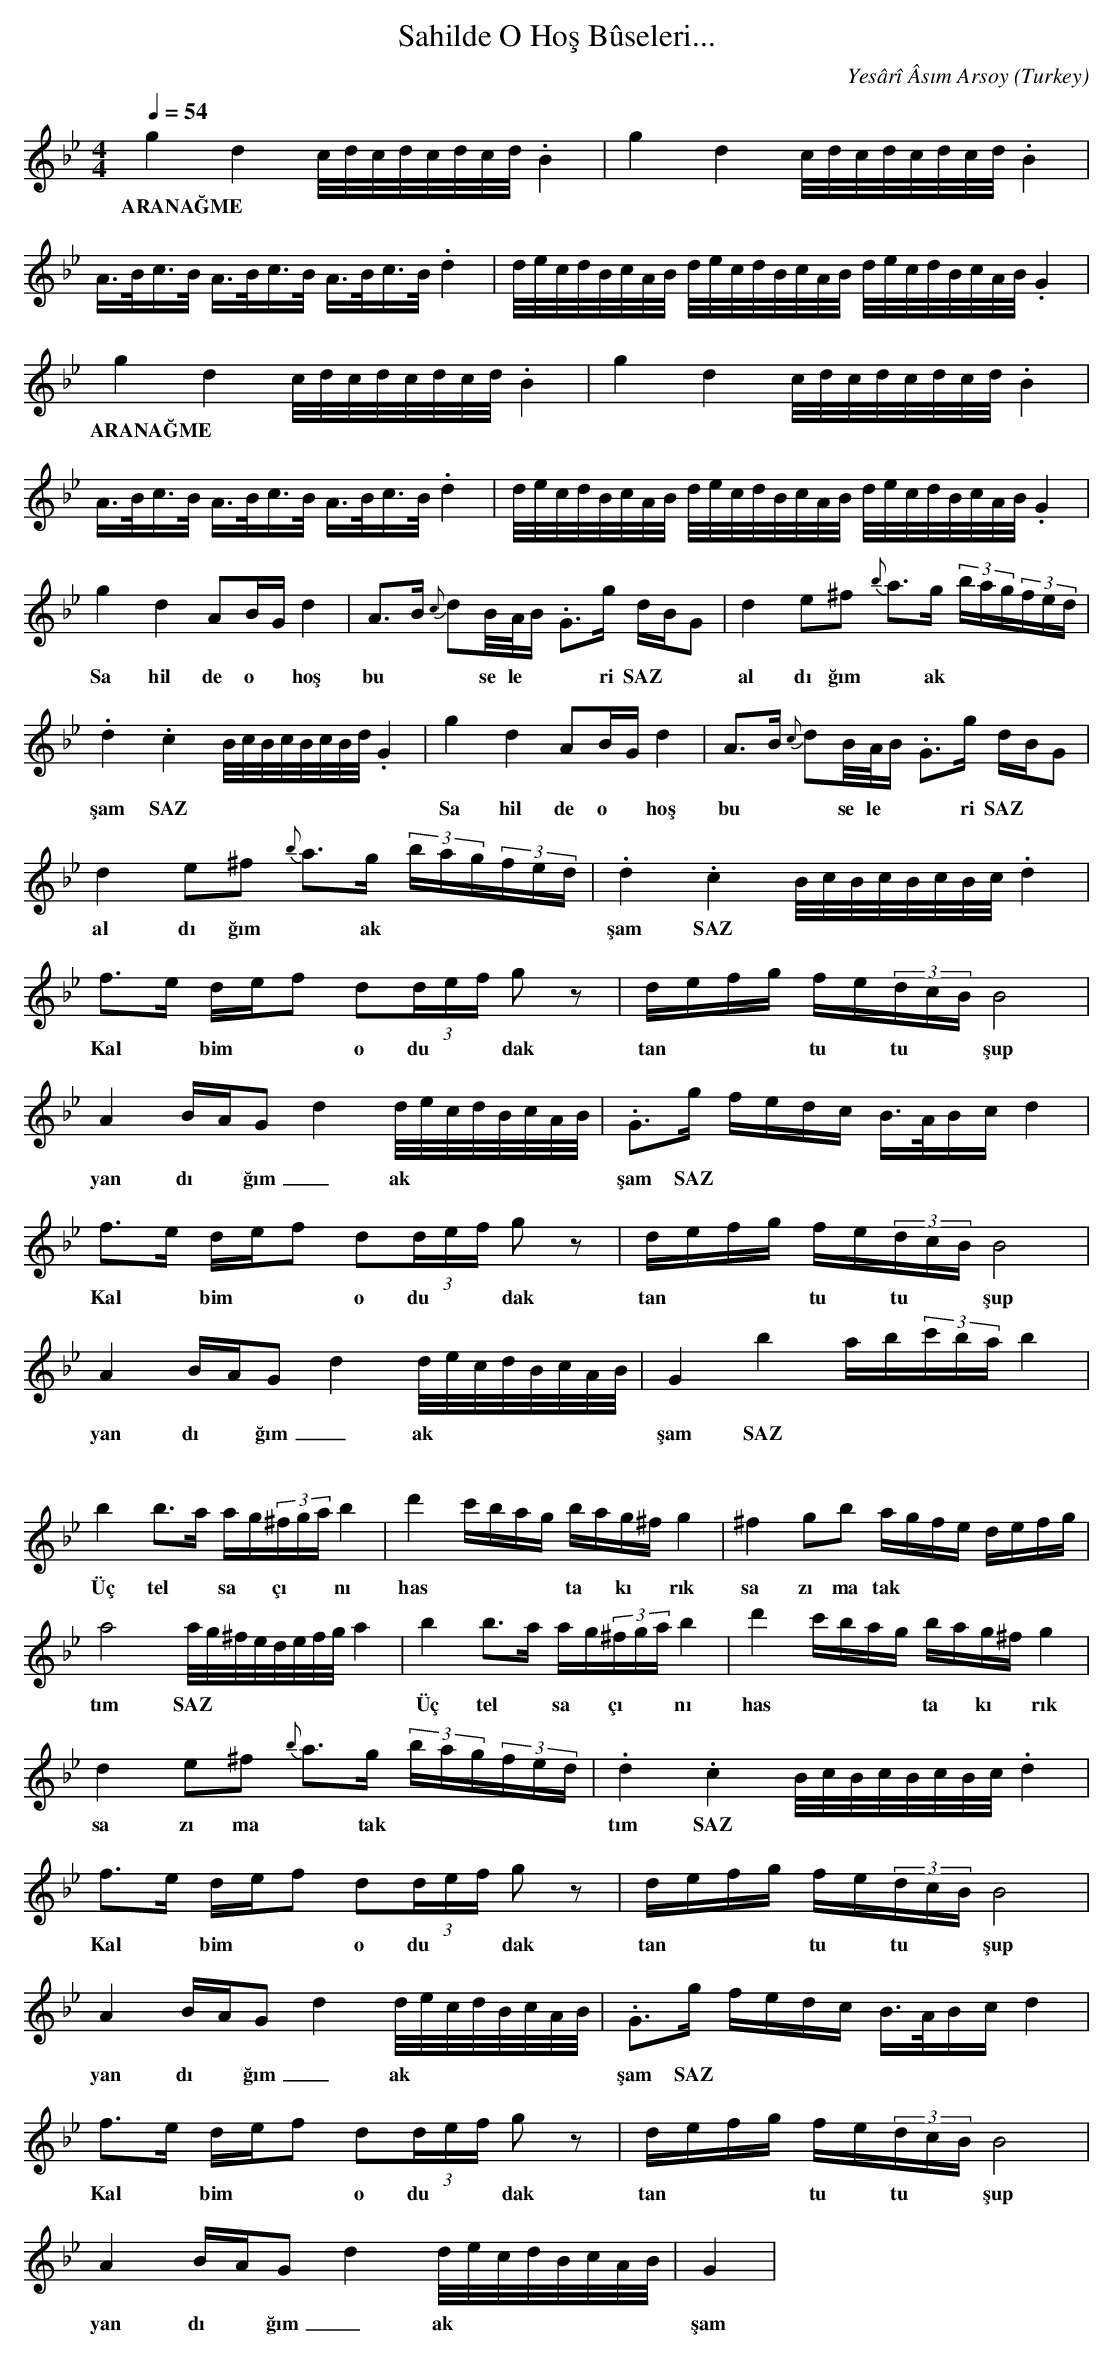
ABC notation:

X:1
T: Sahilde O Hoş Bûseleri...
C: Yesârî Âsım Arsoy
O: Turkey
M: 4/4
L: 1/16
K: C _B _e
Q: 1/4=54
g4 d4 c/d/c/d/c/d/c/d/ .B4  | g4 d4 c/d/c/d/c/d/c/d/ .B4  |
w:  ARANAĞME  |   |
A3/2B/c3/2B/ A3/2B/c3/2B/ A3/2B/c3/2B/ .d4  | \
w:   |
d/e/c/d/B/c/A/B/ d/e/c/d/B/c/A/B/ d/e/c/d/B/c/A/B/ .G4  |
w:   |
g4 d4 c/d/c/d/c/d/c/d/ .B4  | g4 d4 c/d/c/d/c/d/c/d/ .B4  |
w:  ARANAĞME  |   |
A3/2B/c3/2B/ A3/2B/c3/2B/ A3/2B/c3/2B/ .d4  | \
w:   |
d/e/c/d/B/c/A/B/ d/e/c/d/B/c/A/B/ d/e/c/d/B/c/A/B/ .G4  |
w:   |
g4 d4 A2BG d4  | A3B {c}d2B/A/B .G3g dBG2  | \
w:  Sa hil de  o  *  hoş   |  bu *  *  se le *  *  ri  SAZ  |
d4 e2^f2 {b}a3g (3bag(3fed  |
w:  al dı ğım  *  ak  |
.d4 .c4 B/c/B/c/B/c/B/d/ .G4  | g4 d4 A2BG d4  | \
w:  şam   SAZ  |  Sa hil de  o  *  hoş   |
A3B {c}d2B/A/B .G3g dBG2  |
w:  bu *  *  se le *  *  ri  SAZ  |
d4 e2^f2 {b}a3g (3bag(3fed  | .d4 .c4 B/c/B/c/B/c/B/c/ .d4  |
w:  al dı ğım  *  ak  |  şam   SAZ  |
f3e def2 d2(3def g2z2  | defg fe(3dcB B8  |
w:  Kal *  bim  *  *  o  du *  *  dak  |  tan  *  *  *  tu *  tu *  *  şup   |
A4 BAG2 d4 d/e/c/d/B/c/A/B/  | .G3g fedc B3/2A/Bc d4  |
w:  yan dı *  ğım_ ak  |  şam   SAZ  |
f3e def2 d2(3def g2z2  | defg fe(3dcB B8  |
w:  Kal *  bim  *  *  o  du *  *  dak  |  tan  *  *  *  tu *  tu *  *  şup   |
A4 BAG2 d4 d/e/c/d/B/c/A/B/  | G4 b4 ab(3c'ba b4  |
w:  yan dı *  ğım_ ak  |  şam   SAZ  |
b4 b3a ag(3^fga b4  | d'4 c'bag bag^f g4  | \
w:  Üç  tel  *  sa *  çı *  *  nı   |  has *  *  *  *  ta  *  kı *  rık   |
^f4 g2b2 agfe defg  |
w:  sa zı ma  tak  |
a8 a/g/^f/e/d/e/f/g/ a4  | b4 b3a ag(3^fga b4  | \
w:  tım   SAZ  |  Üç  tel  *  sa *  çı *  *  nı   |
d'4 c'bag bag^f g4  |
w:  has *  *  *  *  ta  *  kı *  rık   |
d4 e2^f2 {b}a3g (3bag(3fed  | .d4 .c4 B/c/B/c/B/c/B/c/ .d4  |
w:  sa zı ma  *  tak  |  tım   SAZ  |
f3e def2 d2(3def g2z2  | defg fe(3dcB B8  |
w:  Kal *  bim  *  *  o  du *  *  dak  |  tan  *  *  *  tu *  tu *  *  şup   |
A4 BAG2 d4 d/e/c/d/B/c/A/B/  | .G3g fedc B3/2A/Bc d4  |
w:  yan dı *  ğım_ ak  |  şam   SAZ  |
f3e def2 d2(3def g2z2  | defg fe(3dcB B8  |
w:  Kal *  bim  *  *  o  du *  *  dak  |  tan  *  *  *  tu *  tu *  *  şup   |
A4 BAG2 d4 d/e/c/d/B/c/A/B/  | G4 |
w:  yan dı *  ğım_ ak  |  şam    |
